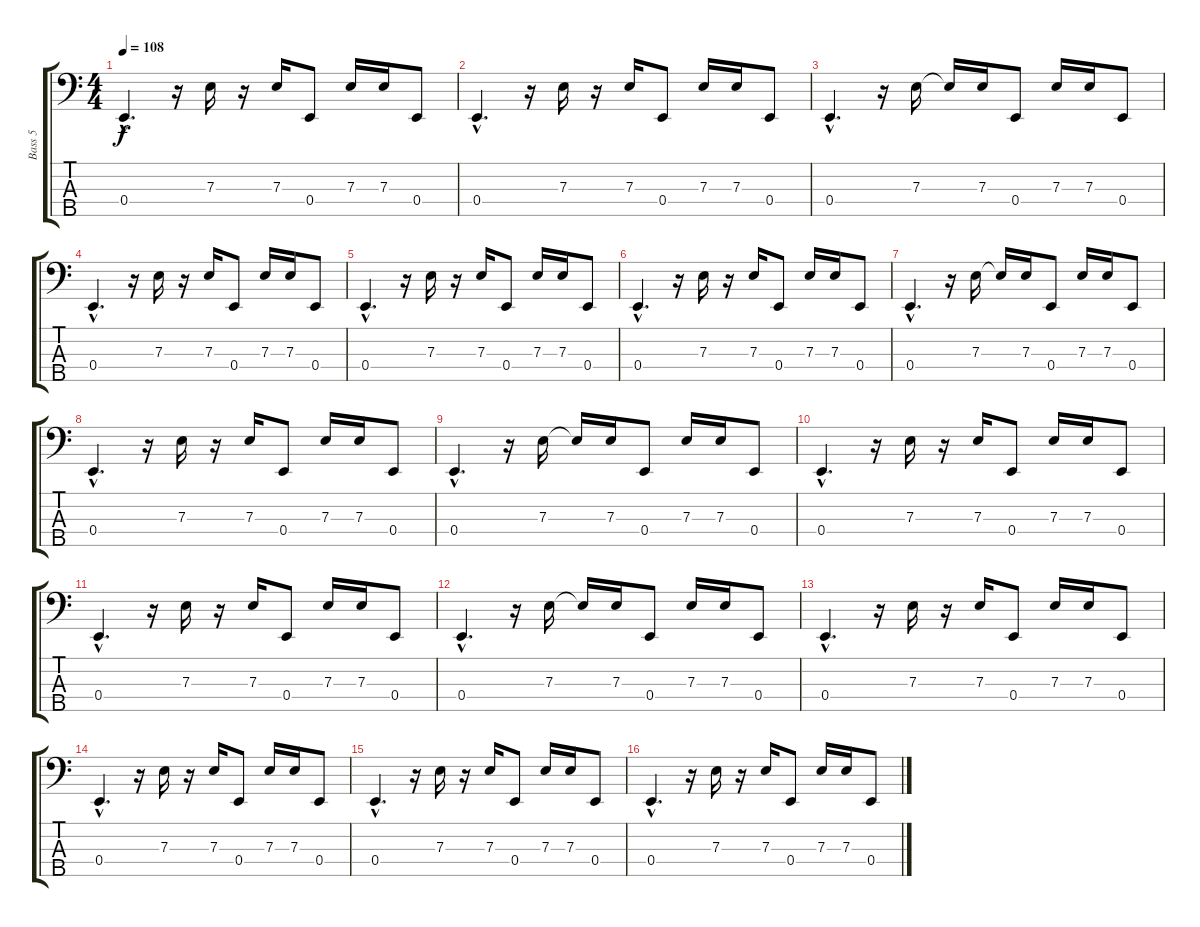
\track ("Bass 5" "Bass 5") {instrument electricbassfinger}
\staff {score tabs}
\tuning (G2 D2 A1 E1 B0) {hide}
\ts (4 4)
\tempo 108
\clef f4
\ks c
0.4{hac}.4{d dy f} r.16 7.3.16 r.16 7.3.16 0.4.8 7.3.16 7.3.16 0.4.8 |
0.4{hac}.4{d} r.16 7.3.16 r.16 7.3.16 0.4.8 7.3.16 7.3.16 0.4.8 |
0.4{hac}.4{d} r.16 7.3.16 7.3{t}.16 7.3.16 0.4.8 7.3.16 7.3.16 0.4.8 |
0.4{hac}.4{d} r.16 7.3.16 r.16 7.3.16 0.4.8 7.3.16 7.3.16 0.4.8 |
0.4{hac}.4{d} r.16 7.3.16 r.16 7.3.16 0.4.8 7.3.16 7.3.16 0.4.8 |
0.4{hac}.4{d} r.16 7.3.16 r.16 7.3.16 0.4.8 7.3.16 7.3.16 0.4.8 |
0.4{hac}.4{d} r.16 7.3.16 7.3{t}.16 7.3.16 0.4.8 7.3.16 7.3.16 0.4.8 |
0.4{hac}.4{d} r.16 7.3.16 r.16 7.3.16 0.4.8 7.3.16 7.3.16 0.4.8 |
0.4{hac}.4{d} r.16 7.3.16 7.3{t}.16 7.3.16 0.4.8 7.3.16 7.3.16 0.4.8 |
0.4{hac}.4{d} r.16 7.3.16 r.16 7.3.16 0.4.8 7.3.16 7.3.16 0.4.8 |
0.4{hac}.4{d} r.16 7.3.16 r.16 7.3.16 0.4.8 7.3.16 7.3.16 0.4.8 |
0.4{hac}.4{d} r.16 7.3.16 7.3{t}.16 7.3.16 0.4.8 7.3.16 7.3.16 0.4.8 |
0.4{hac}.4{d} r.16 7.3.16 r.16 7.3.16 0.4.8 7.3.16 7.3.16 0.4.8 |
0.4{hac}.4{d} r.16 7.3.16 r.16 7.3.16 0.4.8 7.3.16 7.3.16 0.4.8 |
0.4{hac}.4{d} r.16 7.3.16 r.16 7.3.16 0.4.8 7.3.16 7.3.16 0.4.8 |
0.4{hac}.4{d} r.16 7.3.16 r.16 7.3.16 0.4.8 7.3.16 7.3.16 0.4.8
